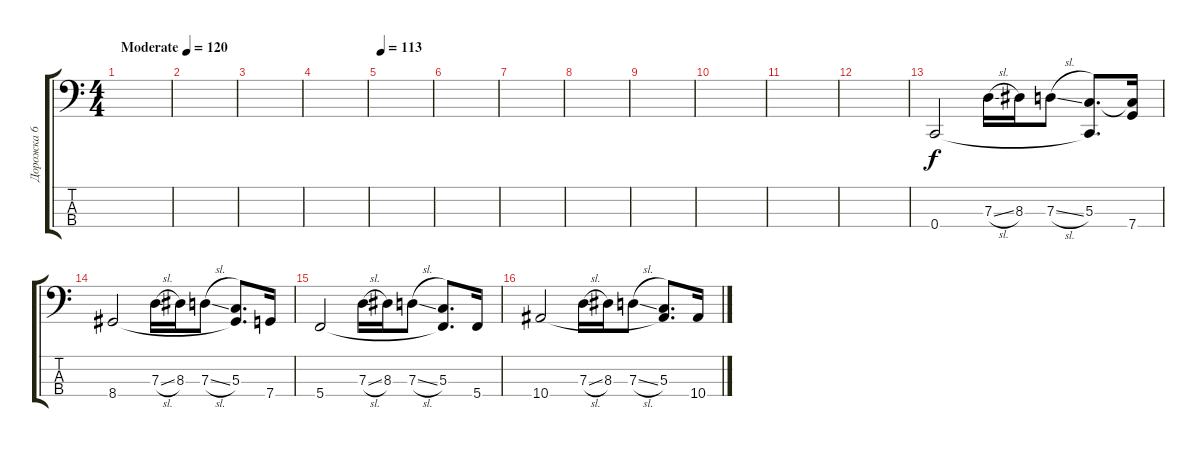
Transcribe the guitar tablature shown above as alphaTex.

\track ("Дорожка 6" "Дорожка 6") {instrument electricbasspick}
\staff {score tabs}
\tuning (F2 C2 G1 C1) {hide}
\ts (4 4)
\tempo (120 "Moderate")
\clef f4
\ks c
|
|
|
|
\tempo 113
|
|
|
|
|
|
|
|
0.4.2 7.3{sl}.16 8.3.16 7.3{sl}.8 (5.3 0.4{t}).8{d} (5.3{t} 7.4).16 |
8.4.2 7.3{sl}.16 8.3.16 7.3{sl}.8 (5.3 8.4{t}).8{d} 7.4.16 |
5.4.2 7.3{sl}.16 8.3.16 7.3{sl}.8 (5.3 5.4{t}).8{d} 5.4.16 |
10.4.2 7.3{sl}.16 8.3.16 7.3{sl}.8 (5.3 10.4{t}).8{d} 10.4.16
